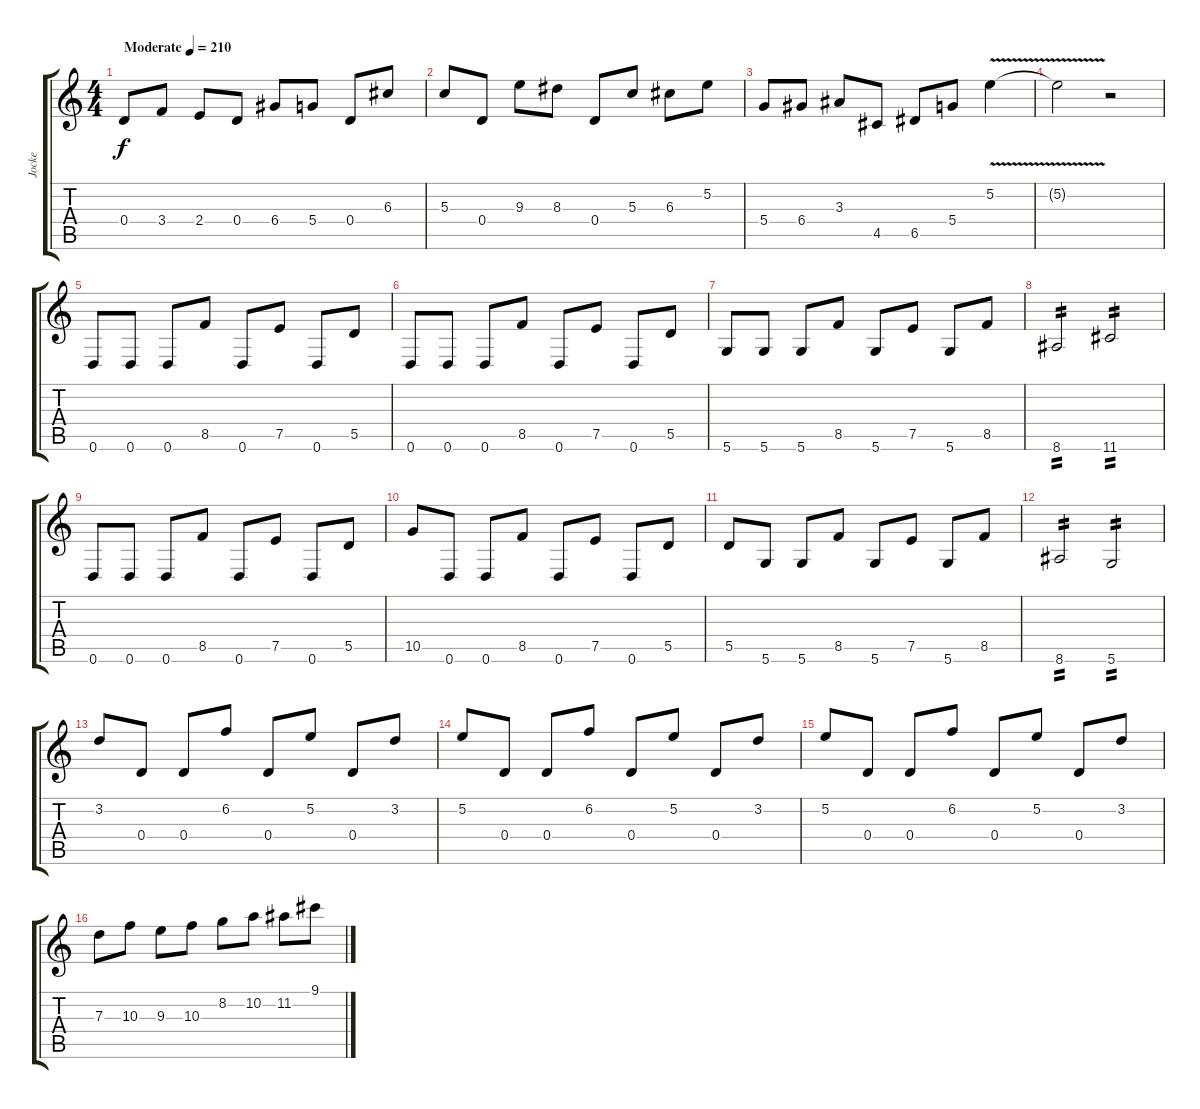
\track ("Jocke" "Jocke") {instrument distortionguitar}
\staff {score tabs}
\tuning (E4 B3 G3 D3 A2 D2) {hide}
\ts (4 4)
\tempo (210 "Moderate")
\clef g2
\ks c
0.4.8{dy f instrument distortionguitar} 3.4.8 2.4.8 0.4.8 6.4.8 5.4.8 0.4.8 6.3.8 |
5.3.8 0.4.8 9.3.8 8.3.8 0.4.8 5.3.8 6.3.8 5.2.8 |
5.4.8 6.4.8 3.3.8 4.5.8 6.5.8 5.4.8 5.2{v}.4 |
5.2{t}.2 r.2 |
0.6.8 0.6.8 0.6.8 8.5.8 0.6.8 7.5.8 0.6.8 5.5.8 |
0.6.8 0.6.8 0.6.8 8.5.8 0.6.8 7.5.8 0.6.8 5.5.8 |
5.6.8 5.6.8 5.6.8 8.5.8 5.6.8 7.5.8 5.6.8 8.5.8 |
8.6.2{tp 2} 11.6.2{tp 2} |
0.6.8 0.6.8 0.6.8 8.5.8 0.6.8 7.5.8 0.6.8 5.5.8 |
10.5.8 0.6.8 0.6.8 8.5.8 0.6.8 7.5.8 0.6.8 5.5.8 |
5.5.8 5.6.8 5.6.8 8.5.8 5.6.8 7.5.8 5.6.8 8.5.8 |
8.6.2{tp 2} 5.6.2{tp 2} |
3.2.8 0.4.8 0.4.8 6.2.8 0.4.8 5.2.8 0.4.8 3.2.8 |
5.2.8 0.4.8 0.4.8 6.2.8 0.4.8 5.2.8 0.4.8 3.2.8 |
5.2.8 0.4.8 0.4.8 6.2.8 0.4.8 5.2.8 0.4.8 3.2.8 |
7.3.8 10.3.8 9.3.8 10.3.8 8.2.8 10.2.8 11.2.8 9.1.8
